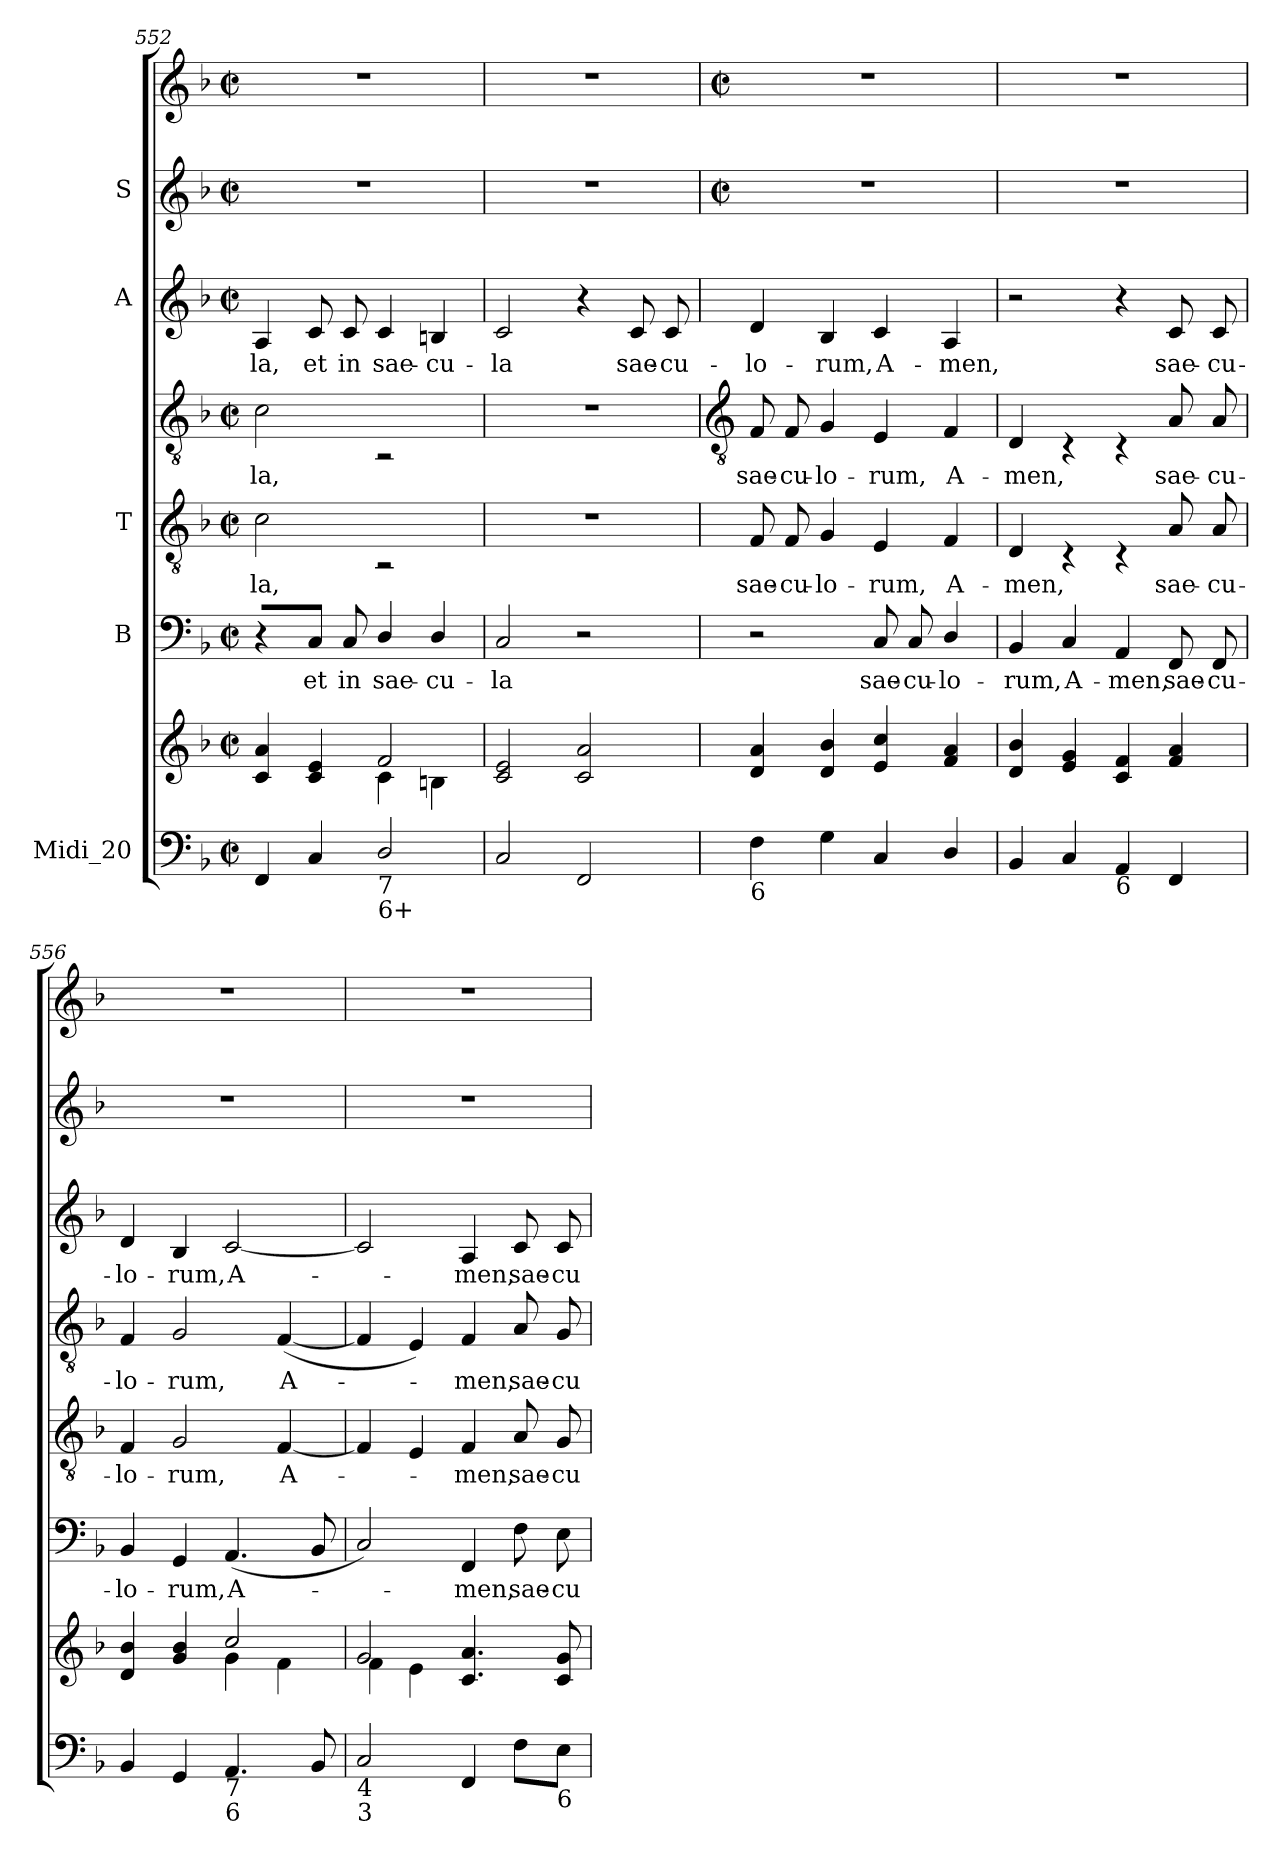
**kern	**kern	**kern	**text	**kern	**text	**kern	**text	**kern	**text	**kern	**kern
*part5	*part5	*part4	*part4	*part3	*part3	*part3	*part3	*part2	*part2	*part1	*part1
*staff8	*staff7	*staff6	*staff6	*staff5	*staff5	*staff4	*staff4	*staff3	*staff3	*staff2	*staff1
*I"Midi_20	*	*I"B	*	*I"T	*	*	*	*I"A	*	*I"S	*
*clefF4	*clefG2	*clefF4	*	*clefGv2	*	*clefGv2	*	*clefG2	*	*clefG2	*clefG2
*k[b-]	*k[b-]	*k[b-]	*	*k[b-]	*	*k[b-]	*	*k[b-]	*	*k[b-]	*k[b-]
*F:	*F:	*F:	*	*F:	*	*F:	*	*F:	*	*F:	*F:
*M2/2	*M2/2	*M2/2	*	*M2/2	*	*M2/2	*	*M2/2	*	*M2/2	*M2/2
*met(c|)	*met(c|)	*met(c|)	*	*met(c|)	*	*met(c|)	*	*met(c|)	*	*met(c|)	*met(c|)
=552	=552	=552	=552	=552	=552	=552	=552	=552	=552	=552	=552
*	*^	*	*	*	*	*	*	*	*	*	*
!	!	!	!	!	!	!LO:LY:b	!	!LO:LY:b	!	!LO:LY:b	!	!
4FF	4c 4a	2ryy	4r	.	2c	-la,	2c	-la,	4A	-la,	1r	1r
!	!	!	!	!LO:LY:b	!	!	!	!	!	!LO:LY:b	!	!
4C	4c 4e	.	8CJ	et	.	.	.	.	8c	et	.	.
!	!	!	!	!LO:LY:b	!	!	!	!	!	!LO:LY:b	!	!
.	.	.	8C	in	.	.	.	.	8c	in	.	.
!LO:TX:b:t=7	!	!	!	!	!	!	!	!	!	!	!	!
!LO:TX:b:t=6+	!	!	!	!	!	!	!	!	!	!	!	!
!	!	!	!	!LO:LY:b	!	!	!	!	!	!LO:LY:b	!	!
2D/	2f	4c\	4D/	sae-	2rBB	.	2rBB	.	4c	sae-	.	.
!	!	!	!	!LO:LY:b	!	!	!	!	!	!LO:LY:b	!	!
.	.	4Bn\	4D/	-cu-	.	.	.	.	4Bn	-cu-	.	.
=553	=553	=553	=553	=553	=553	=553	=553	=553	=553	=553	=553	=553
!	!	!	!	!LO:LY:b	!	!	!	!	!	!LO:LY:b	!	!
2C	2c 2e	2ryy	2C	-la	1r	.	1r	.	2c	-la	1r	1r
2FF	2c 2a	2ryy	2r	.	.	.	.	.	4r	.	.	.
!	!	!	!	!	!	!	!	!	!	!LO:LY:b	!	!
.	.	.	.	.	.	.	.	.	8c	sae-	.	.
!	!	!	!	!	!	!	!	!	!	!LO:LY:b	!	!
.	.	.	.	.	.	.	.	.	8c	-cu-	.	.
!!LO:LB:g=z
=554	=554	=554	=554	=554	=554	=554	=554	=554	=554	=554	=554	=554
*	*	*	*	*	*	*	*clefGv2	*	*	*	*	*
*	*	*	*	*	*	*	*	*	*	*	*M2/2	*M2/2
*	*	*	*	*	*	*	*	*	*	*	*met(c|)	*met(c|)
!LO:TX:b:t=6	!	!	!	!	!	!	!	!	!	!	!	!
!	!	!	!	!	!	!LO:LY:b	!	!LO:LY:b	!	!LO:LY:b	!	!
4F	4d 4a	2ryy	2r	.	8F	sae-	8F	sae-	4d	-lo-	1r	1r
!	!	!	!	!	!	!LO:LY:b	!	!LO:LY:b	!	!	!	!
.	.	.	.	.	8F	-cu-	8F	-cu-	.	.	.	.
!	!	!	!	!	!	!LO:LY:b	!	!LO:LY:b	!	!LO:LY:b	!	!
4G	4d 4b-	.	.	.	4G	-lo-	4G	-lo-	4B-	-rum,	.	.
!	!	!	!	!LO:LY:b	!	!LO:LY:b	!	!LO:LY:b	!	!LO:LY:b	!	!
4C	4e 4cc	2ryy	8C	sae-	4E	-rum,	4E	-rum,	4c	A-	.	.
!	!	!	!	!LO:LY:b	!	!	!	!	!	!	!	!
.	.	.	8C	-cu-	.	.	.	.	.	.	.	.
!	!	!	!	!LO:LY:b	!	!LO:LY:b	!	!LO:LY:b	!	!LO:LY:b	!	!
4D/	4f 4a	.	4D/	-lo-	4F	A-	4F	A-	4A	-men,	.	.
=555	=555	=555	=555	=555	=555	=555	=555	=555	=555	=555	=555	=555
!	!	!	!	!LO:LY:b	!	!LO:LY:b	!	!LO:LY:b	!	!	!	!
4BB-	4d 4b-	2ryy	4BB-	-rum,	4D	-men,	4D	-men,	2r	.	1r	1r
!	!	!	!	!LO:LY:b	!	!	!	!	!	!	!	!
4C	4e 4g	.	4C	A-	4rBB	.	4rBB	.	.	.	.	.
!LO:TX:b:t=6	!	!	!	!	!	!	!	!	!	!	!	!
!	!	!	!	!LO:LY:b	!	!	!	!	!	!	!	!
4AA	4c 4f	2ryy	4AA	-men,	4rBB	.	4rBB	.	4r	.	.	.
!	!	!	!	!LO:LY:b	!	!LO:LY:b	!	!LO:LY:b	!	!LO:LY:b	!	!
4FF	4f 4a	.	8FF	sae-	8A	sae-	8A	sae-	8c	sae-	.	.
!	!	!	!	!LO:LY:b	!	!LO:LY:b	!	!LO:LY:b	!	!LO:LY:b	!	!
.	.	.	8FF	-cu-	8A	-cu-	8A	-cu-	8c	-cu-	.	.
=556	=556	=556	=556	=556	=556	=556	=556	=556	=556	=556	=556	=556
!	!	!	!	!LO:LY:b	!	!LO:LY:b	!	!LO:LY:b	!	!LO:LY:b	!	!
4BB-	4d 4b-	2ryy	4BB-	-lo-	4F	-lo-	4F	-lo-	4d	-lo-	1r	1r
!	!	!	!	!LO:LY:b	!	!LO:LY:b	!	!LO:LY:b	!	!LO:LY:b	!	!
4GG	4g 4b-	.	4GG	-rum,	2G	-rum,	2G	-rum,	4B-	-rum,	.	.
!LO:TX:b:t=7	!	!	!	!	!	!	!	!	!	!	!	!
!LO:TX:b:t=6	!	!	!	!	!	!	!	!	!	!	!	!
!	!	!	!	!LO:LY:b	!	!	!	!	!	!LO:LY:b	!	!
4.AA	2cc/	4g\	(<4.AA	A-	.	.	.	.	[2c	A-	.	.
!	!	!	!	!	!	!LO:LY:b	!	!LO:LY:b	!	!	!	!
.	.	4f\	.	.	[4F	A-	(<[4F	A-	.	.	.	.
8BB-	.	.	8BB-	.	.	.	.	.	.	.	.	.
=557	=557	=557	=557	=557	=557	=557	=557	=557	=557	=557	=557	=557
!LO:TX:b:t=4	!	!	!	!	!	!	!	!	!	!	!	!
!LO:TX:b:t=3	!	!	!	!	!	!	!	!	!	!	!	!
2C	2g	4f\	2C)	.	4F]	.	4F]	.	2c]	.	1r	1r
.	.	4e\	.	.	4E	.	4E)	.	.	.	.	.
!	!	!	!	!LO:LY:b	!	!LO:LY:b	!	!LO:LY:b	!	!LO:LY:b	!	!
4FF	4.c 4.a	2ryy	4FF	men,	4F	men,	4F	men,	4A	men,	.	.
!	!	!	!	!LO:LY:b	!	!LO:LY:b	!	!LO:LY:b	!	!LO:LY:b	!	!
8FL	.	.	8F	sae-	8A	sae-	8A	sae-	8c	sae-	.	.
!LO:TX:b:t=6	!	!	!	!	!	!	!	!	!	!	!	!
!	!	!	!	!LO:LY:b	!	!LO:LY:b	!	!LO:LY:b	!	!LO:LY:b	!	!
8EJ	8c 8g	.	8E	-cu-	8G	-cu-	8G	-cu-	8c	-cu-	.	.
*	*v	*v	*	*	*	*	*	*	*	*	*	*
=	=	=	=	=	=	=	=	=	=	=	=
*-	*-	*-	*-	*-	*-	*-	*-	*-	*-	*-	*-
